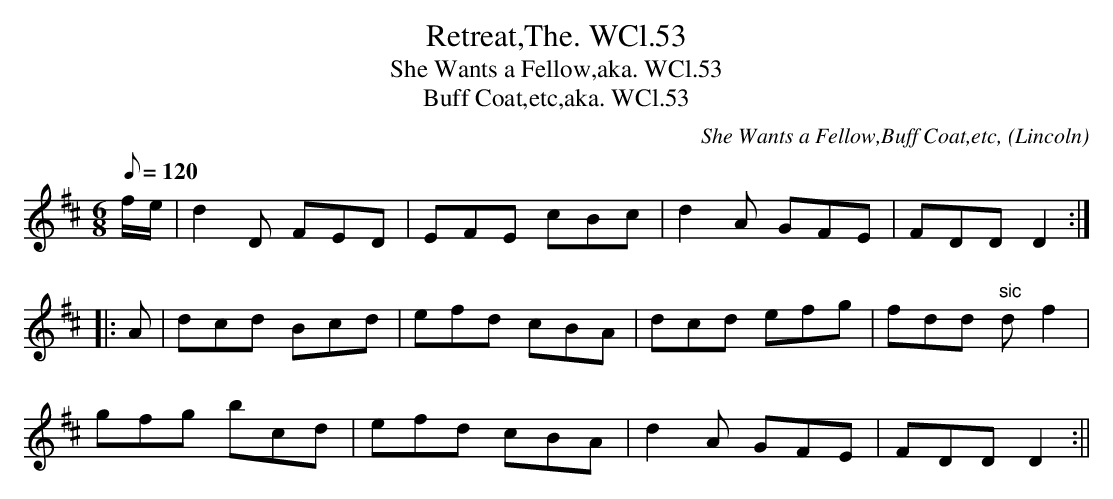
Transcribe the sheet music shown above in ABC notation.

X:1
T:Retreat,The. WCl.53
T:She Wants a Fellow,aka. WCl.53
T:Buff Coat,etc,aka. WCl.53
M:6/8
L:1/8
Q:120
C:She Wants a Fellow,Buff Coat,etc,
O:Lincoln
K:D
f/2e/2|d2D FED|EFE cBc|d2A GFE|FDD D2::!
A|dcd Bcd|efd cBA|dcd efg|fdd"sic" df2|!
gfg bcd|efd cBA|d2A GFE|FDD D2:||
